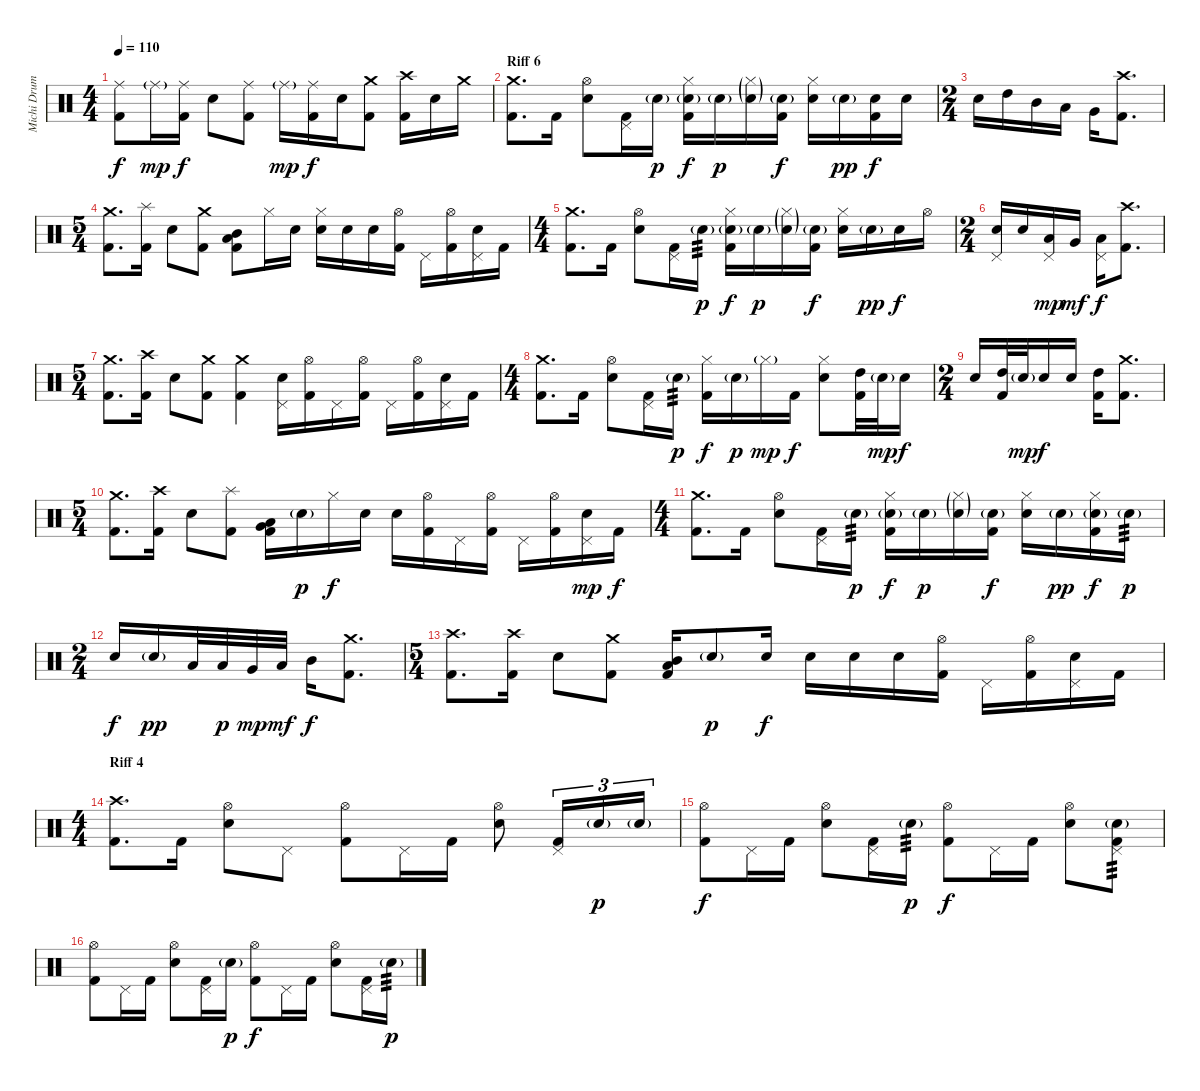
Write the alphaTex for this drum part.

\track ("Michi Drums" "Michi Drum") {instrument percussion}
\staff {score}
\articulation defaults
\ts (4 4)
\tempo 110
\clef neutral
\ks c
("Ride (middle)" "Kick (hit) 2").8{dy f} "Ride (middle)"{g}.16{dy mp} ("Ride (middle)" "Kick (hit) 2").16{dy f} "Electric Snare (hit)".8 ("Ride (middle)" "Kick (hit) 2").8 "Ride (middle)"{g}.16{dy mp} ("Ride (middle)" "Kick (hit) 2").16{dy f} "Electric Snare (hit)".16 ("Crash medium (hit)" "Kick (hit) 2").8 ("Crash high (hit)" "Kick (hit) 2").16 "Electric Snare (hit)".16 "Crash medium (hit)".16 |
\section ("" "Riff 6")
("Crash medium (hit)" "Kick (hit) 2").8{d} "Kick (hit) 2".16 ("Hi-Hat (open)" "Electric Snare (hit)").8 ("Pedal Hi-Hat (hit)" "Kick (hit) 2").16 "Electric Snare (hit)"{g}.16{dy p} ("Hi-Hat (closed)" "Electric Snare (hit)"{g} "Kick (hit) 2").16{dy f} "Electric Snare (hit)"{g}.16{dy p} ("Hi-Hat (closed)"{g} "Electric Snare (hit)"{g}).16 ("Electric Snare (hit)"{g} "Kick (hit) 2").16{dy f} ("Hi-Hat (closed)" "Electric Snare (hit)").16 "Electric Snare (hit)"{g}.16{dy pp} ("Electric Snare (hit)" "Kick (hit) 2").16{bd 480 dy f} "Electric Snare (hit)".16 |
\ts (2 4)
"Electric Snare (hit)".16 "High Tom (hit)".16 "Mid Tom (hit)".16 "Low Tom (hit)".16 "Very Low Tom (hit)".16 ("Crash high (hit)" "Kick (hit) 2").8{d} |
\ts (5 4)
("Crash medium (hit)" "Kick (hit) 2").8{d} ("Splash (hit)" "Kick (hit) 2").16 "Electric Snare (hit)".8 ("Crash medium (hit)" "Kick (hit) 2").8 ("Mid Tom (hit)" "Low Tom (hit)" "Kick (hit) 2").8 "Hi-Hat (closed)".16 "Electric Snare (hit)".16 ("Hi-Hat (closed)" "Electric Snare (hit)").16 "Electric Snare (hit)".16 "Electric Snare (hit)".16 ("Hi-Hat (open)" "Kick (hit) 2").16 "Pedal Hi-Hat (hit)".16 ("Hi-Hat (open)" "Kick (hit) 2").16 ("Pedal Hi-Hat (hit)" "Electric Snare (hit)").16 "Kick (hit) 2".16 |
\ts (4 4)
("Crash medium (hit)" "Kick (hit) 2").8{d} "Kick (hit) 2".16 ("Hi-Hat (open)" "Electric Snare (hit)").8 ("Pedal Hi-Hat (hit)" "Kick (hit) 2").16 "Electric Snare (hit)"{g}.16{tp 3 dy p} ("Hi-Hat (closed)" "Electric Snare (hit)"{g} "Kick (hit) 2").16{dy f} "Electric Snare (hit)"{g}.16{dy p} ("Hi-Hat (closed)"{g} "Electric Snare (hit)"{g}).16 ("Electric Snare (hit)"{g} "Kick (hit) 2").16{dy f} ("Hi-Hat (closed)" "Electric Snare (hit)").16 "Electric Snare (hit)"{g}.16{dy pp} "Electric Snare (hit)".16{dy f} "Hi-Hat (open)".16 |
\ts (2 4)
("Pedal Hi-Hat (hit)" "Electric Snare (hit)").16 "Electric Snare (hit)".16 ("Pedal Hi-Hat (hit)" "Low Floor Tom (hit)").16{dy mp} "Very Low Tom (hit)".16{dy mf} ("Pedal Hi-Hat (hit)" "Low Tom (hit)").16{dy f} ("Crash high (hit)" "Kick (hit) 2").8{d} |
\ts (5 4)
("Crash medium (hit)" "Kick (hit) 2").8{d} ("Crash high (hit)" "Kick (hit) 2").16 "Electric Snare (hit)".8 ("Crash medium (hit)" "Kick (hit) 2").8 ("Crash medium (hit)" "Kick (hit) 2").4 ("Pedal Hi-Hat (hit)" "Electric Snare (hit)").16 ("Hi-Hat (open)" "Kick (hit) 2").16 "Pedal Hi-Hat (hit)".16 ("Hi-Hat (open)" "Kick (hit) 2").16 "Pedal Hi-Hat (hit)".16 ("Hi-Hat (open)" "Kick (hit) 2").16 ("Pedal Hi-Hat (hit)" "Electric Snare (hit)").16 "Kick (hit) 2".16 |
\ts (4 4)
("Crash medium (hit)" "Kick (hit) 2").8{d} "Kick (hit) 2".16 ("Hi-Hat (open)" "Electric Snare (hit)").8 ("Pedal Hi-Hat (hit)" "Kick (hit) 2").16 "Electric Snare (hit)"{g}.16{tp 3 dy p} ("Hi-Hat (closed)" "Kick (hit) 2").16{dy f} "Electric Snare (hit)"{g}.16{dy p} "Hi-Hat (closed)"{g}.16{dy mp} "Kick (hit) 2".16{dy f} ("Hi-Hat (closed)" "Electric Snare (hit)").8 ("High Tom (hit)" "Kick (hit) 2").32{bd 480} "Electric Snare (hit)"{g}.32{dy mp} "Electric Snare (hit)".16{dy f} |
\ts (2 4)
"Electric Snare (hit)".16 ("High Tom (hit)" "Kick (hit) 2").32{bd 480} "Electric Snare (hit)"{g}.32{dy mp} "Electric Snare (hit)".16{dy f} "Electric Snare (hit)".16 ("High Tom (hit)" "Kick (hit) 2").16 ("Crash medium (hit)" "Kick (hit) 2").8{d} |
\ts (5 4)
("Crash medium (hit)" "Kick (hit) 2").8{d} ("Crash high (hit)" "Kick (hit) 2").16 "Electric Snare (hit)".8 ("Splash (hit)" "Kick (hit) 2").8 ("Low Tom (hit)" "Very Low Tom (hit)" "Kick (hit) 2").16 "Electric Snare (hit)"{g}.16{dy p} "Hi-Hat (closed)".16{dy f} "Electric Snare (hit)".16 "Electric Snare (hit)".16 ("Hi-Hat (open)" "Kick (hit) 2").16 "Pedal Hi-Hat (hit)".16 ("Hi-Hat (open)" "Kick (hit) 2").16 "Pedal Hi-Hat (hit)".16 ("Hi-Hat (open)" "Kick (hit) 2").16 ("Pedal Hi-Hat (hit)" "Electric Snare (hit)").16{dy mp} "Kick (hit) 2".16{dy f} |
\ts (4 4)
("Crash medium (hit)" "Kick (hit) 2").8{d} "Kick (hit) 2".16 ("Hi-Hat (open)" "Electric Snare (hit)").8 ("Pedal Hi-Hat (hit)" "Kick (hit) 2").16 "Electric Snare (hit)"{g}.16{tp 3 dy p} ("Hi-Hat (closed)" "Electric Snare (hit)"{g} "Kick (hit) 2").16{dy f} "Electric Snare (hit)"{g}.16{dy p} ("Hi-Hat (closed)"{g} "Electric Snare (hit)"{g}).16 ("Electric Snare (hit)"{g} "Kick (hit) 2").16{dy f} ("Hi-Hat (closed)" "Electric Snare (hit)").16 "Electric Snare (hit)"{g}.16{dy pp} ("Hi-Hat (closed)" "Electric Snare (hit)"{g} "Kick (hit) 2").16{dy f} "Electric Snare (hit)"{g}.16{tp 3 dy p} |
\ts (2 4)
"Electric Snare (hit)".16{dy f} "Electric Snare (hit)"{g}.16{dy pp} "Low Floor Tom (hit)".32 "Low Floor Tom (hit)".32{dy p} "Very Low Tom (hit)".32{dy mp} "Low Tom (hit)".32{dy mf} "Mid Tom (hit)".16{dy f} ("Crash medium (hit)" "Kick (hit) 2").8{d} |
\ts (5 4)
("Crash high (hit)" "Kick (hit) 2").8{d} ("Crash high (hit)" "Kick (hit) 2").16 "Electric Snare (hit)".8 ("Crash medium (hit)" "Kick (hit) 2").8 ("Mid Tom (hit)" "Low Tom (hit)" "Kick (hit) 2").16 "Electric Snare (hit)"{g}.8{dy p} "Electric Snare (hit)".16{dy f} "Electric Snare (hit)".16 "Electric Snare (hit)".16 "Electric Snare (hit)".16 ("Hi-Hat (open)" "Kick (hit) 2").16 "Pedal Hi-Hat (hit)".16 ("Hi-Hat (open)" "Kick (hit) 2").16 ("Pedal Hi-Hat (hit)" "Electric Snare (hit)").16 "Kick (hit) 2".16 |
\ts (4 4)
\section ("" "Riff 4")
("Crash high (hit)" "Kick (hit) 2").8{d} "Kick (hit) 2".16 ("Hi-Hat (open)" "Electric Snare (hit)").8 "Pedal Hi-Hat (hit)".8 ("Hi-Hat (open)" "Kick (hit) 2").8 "Pedal Hi-Hat (hit)".16 "Kick (hit) 2".16 ("Hi-Hat (open)" "Electric Snare (hit)").8 ("Pedal Hi-Hat (hit)" "Kick (hit) 2").16{tu (3 2)} "Electric Snare (hit)"{g}.16{tu (3 2) dy p} "Electric Snare (hit)"{g}.16{tu (3 2)} |
("Hi-Hat (open)" "Kick (hit) 2").8{dy f} "Pedal Hi-Hat (hit)".16 "Kick (hit) 2".16 ("Hi-Hat (open)" "Electric Snare (hit)").8 ("Pedal Hi-Hat (hit)" "Kick (hit) 2").16 "Electric Snare (hit)"{g}.16{tp 3 dy p} ("Hi-Hat (open)" "Kick (hit) 2").8{dy f} "Pedal Hi-Hat (hit)".16 "Kick (hit) 2".16 ("Hi-Hat (open)" "Electric Snare (hit)").8 ("Pedal Hi-Hat (hit)" "Electric Snare (hit)"{g} "Kick (hit) 2").8{tp 3} |
("Hi-Hat (open)" "Kick (hit) 2").8 "Pedal Hi-Hat (hit)".16 "Kick (hit) 2".16 ("Hi-Hat (open)" "Electric Snare (hit)").8 ("Pedal Hi-Hat (hit)" "Kick (hit) 2").16 "Electric Snare (hit)"{g}.16{dy p} ("Hi-Hat (open)" "Kick (hit) 2").8{dy f} "Pedal Hi-Hat (hit)".16 "Kick (hit) 2".16 ("Hi-Hat (open)" "Electric Snare (hit)").8 ("Pedal Hi-Hat (hit)" "Kick (hit) 2").16 "Electric Snare (hit)"{g}.16{tp 3 dy p}
